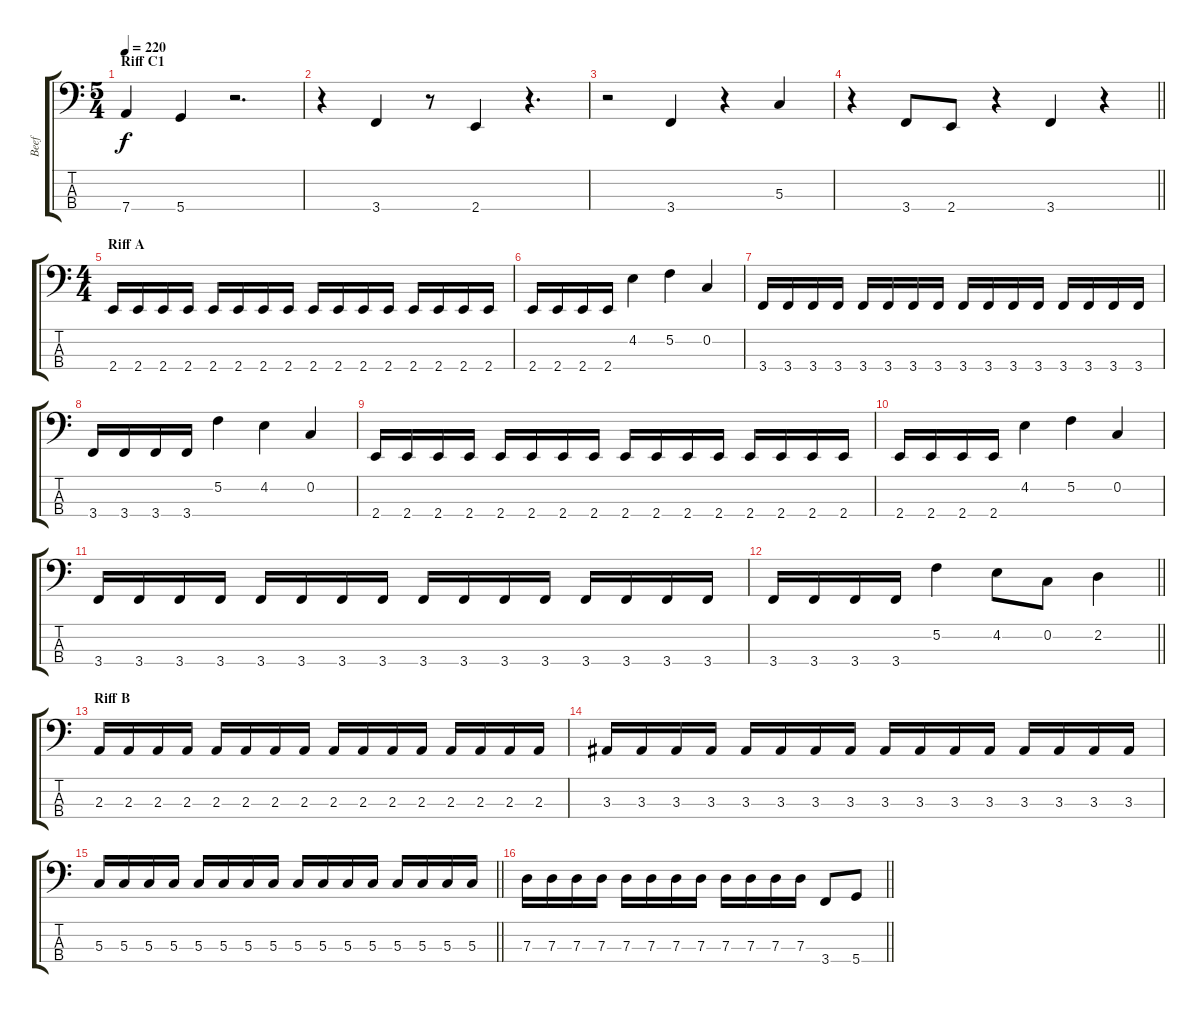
\track ("Beef" "Beef") {instrument electricbassfinger}
\staff {score tabs}
\tuning (F2 C2 G1 D1) {hide}
\ts (5 4)
\section ("" "Riff C1")
\tempo 220
\clef f4
\ks c
7.4.4{dy f} 5.4.4 r.2{d} |
r.4 3.4.4 r.8 2.4.4 r.4{d} |
r.2 3.4.4 r.4 5.3.4 |
\barLineRight lightlight
r.4 3.4.8 2.4.8 r.4 3.4.4 r.4 |
\ts (4 4)
\section ("" "Riff A")
2.4.16 2.4.16 2.4.16 2.4.16 2.4.16 2.4.16 2.4.16 2.4.16 2.4.16 2.4.16 2.4.16 2.4.16 2.4.16 2.4.16 2.4.16 2.4.16 |
2.4.16 2.4.16 2.4.16 2.4.16 4.2.4 5.2.4 0.2.4 |
3.4.16 3.4.16 3.4.16 3.4.16 3.4.16 3.4.16 3.4.16 3.4.16 3.4.16 3.4.16 3.4.16 3.4.16 3.4.16 3.4.16 3.4.16 3.4.16 |
3.4.16 3.4.16 3.4.16 3.4.16 5.2.4 4.2.4 0.2.4 |
2.4.16 2.4.16 2.4.16 2.4.16 2.4.16 2.4.16 2.4.16 2.4.16 2.4.16 2.4.16 2.4.16 2.4.16 2.4.16 2.4.16 2.4.16 2.4.16 |
2.4.16 2.4.16 2.4.16 2.4.16 4.2.4 5.2.4 0.2.4 |
3.4.16 3.4.16 3.4.16 3.4.16 3.4.16 3.4.16 3.4.16 3.4.16 3.4.16 3.4.16 3.4.16 3.4.16 3.4.16 3.4.16 3.4.16 3.4.16 |
\barLineRight lightlight
3.4.16 3.4.16 3.4.16 3.4.16 5.2.4 4.2.8 0.2.8 2.2.4 |
\section ("" "Riff B")
2.3.16 2.3.16 2.3.16 2.3.16 2.3.16 2.3.16 2.3.16 2.3.16 2.3.16 2.3.16 2.3.16 2.3.16 2.3.16 2.3.16 2.3.16 2.3.16 |
3.3.16 3.3.16 3.3.16 3.3.16 3.3.16 3.3.16 3.3.16 3.3.16 3.3.16 3.3.16 3.3.16 3.3.16 3.3.16 3.3.16 3.3.16 3.3.16 |
\barLineRight lightlight
5.3.16 5.3.16 5.3.16 5.3.16 5.3.16 5.3.16 5.3.16 5.3.16 5.3.16 5.3.16 5.3.16 5.3.16 5.3.16 5.3.16 5.3.16 5.3.16 |
\barLineRight lightlight
7.3.16 7.3.16 7.3.16 7.3.16 7.3.16 7.3.16 7.3.16 7.3.16 7.3.16 7.3.16 7.3.16 7.3.16 3.4.8 5.4.8
